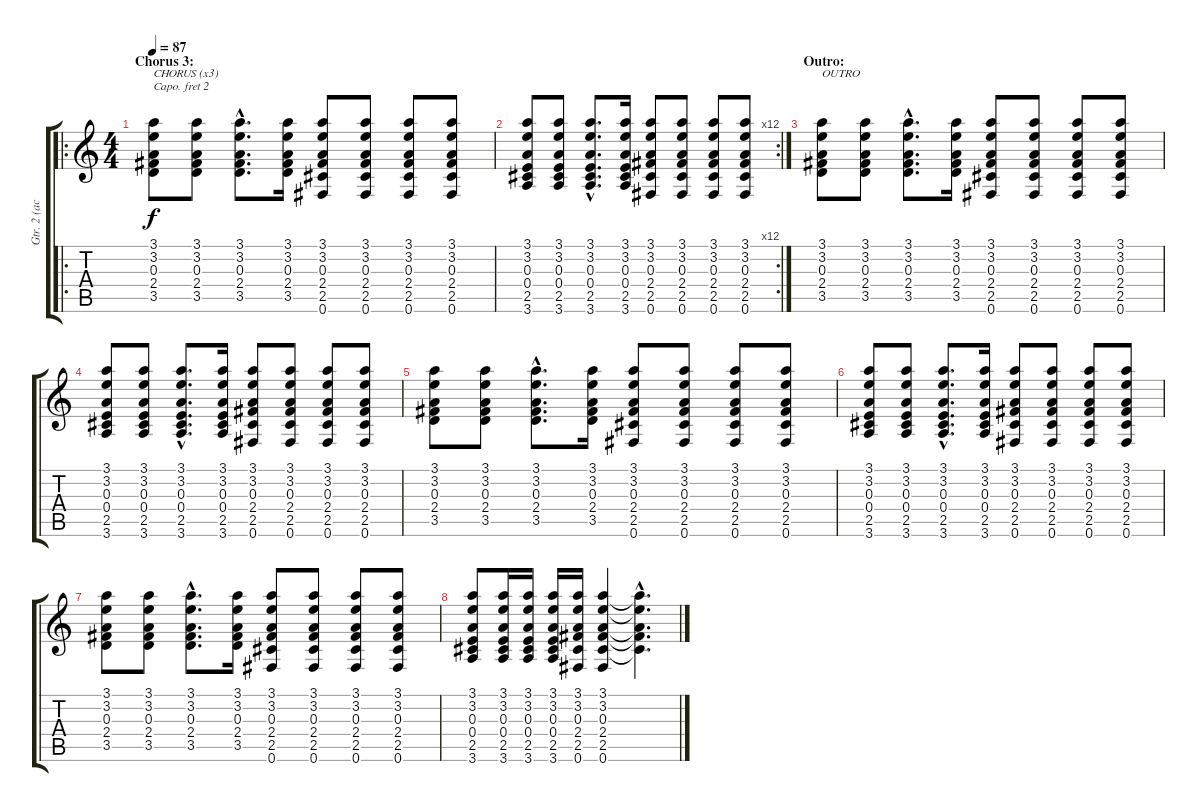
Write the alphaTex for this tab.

\track ("Gtr. 2 (acous.)" "Gtr. 2 (ac") {instrument acousticguitarsteel}
\staff {score tabs}
\capo 2
\tuning (E4 B3 G3 D3 A2 E2) {hide}
\ro
\ts (4 4)
\section ("" "Chorus 3:")
\tempo 87
\clef g2
\ks c
(3.1 3.2 0.3 2.4 3.5).8{txt "CHORUS (x3)" dy f} (3.1 3.2 0.3 2.4 3.5).8 (3.1{hac} 3.2{hac} 0.3{hac} 2.4{hac} 3.5{hac}).8{d} (3.1 3.2 0.3 2.4 3.5).16 (3.1 3.2 0.3 2.4 2.5 0.6).8 (3.1 3.2 0.3 2.4 2.5 0.6).8 (3.1 3.2 0.3 2.4 2.5 0.6).8 (3.1 3.2 0.3 2.4 2.5 0.6).8 |
\rc 12
(3.1 3.2 0.3 0.4 2.5 3.6).8 (3.1 3.2 0.3 0.4 2.5 3.6).8 (3.1{hac} 3.2{hac} 0.3{hac} 0.4{hac} 2.5{hac} 3.6{hac}).8{d} (3.1 3.2 0.3 0.4 2.5 3.6).16 (3.1 3.2 0.3 2.4 2.5 0.6).8 (3.1 3.2 0.3 2.4 2.5 0.6).8 (3.1 3.2 0.3 2.4 2.5 0.6).8 (3.1 3.2 0.3 2.4 2.5 0.6).8 |
\section ("" "Outro:")
(3.1 3.2 0.3 2.4 3.5).8{txt "OUTRO"} (3.1 3.2 0.3 2.4 3.5).8 (3.1{hac} 3.2{hac} 0.3{hac} 2.4{hac} 3.5{hac}).8{d} (3.1 3.2 0.3 2.4 3.5).16 (3.1 3.2 0.3 2.4 2.5 0.6).8 (3.1 3.2 0.3 2.4 2.5 0.6).8 (3.1 3.2 0.3 2.4 2.5 0.6).8 (3.1 3.2 0.3 2.4 2.5 0.6).8 |
(3.1 3.2 0.3 0.4 2.5 3.6).8 (3.1 3.2 0.3 0.4 2.5 3.6).8 (3.1{hac} 3.2{hac} 0.3{hac} 0.4{hac} 2.5{hac} 3.6{hac}).8{d} (3.1 3.2 0.3 0.4 2.5 3.6).16 (3.1 3.2 0.3 2.4 2.5 0.6).8 (3.1 3.2 0.3 2.4 2.5 0.6).8 (3.1 3.2 0.3 2.4 2.5 0.6).8 (3.1 3.2 0.3 2.4 2.5 0.6).8 |
(3.1 3.2 0.3 2.4 3.5).8 (3.1 3.2 0.3 2.4 3.5).8 (3.1{hac} 3.2{hac} 0.3{hac} 2.4{hac} 3.5{hac}).8{d} (3.1 3.2 0.3 2.4 3.5).16 (3.1 3.2 0.3 2.4 2.5 0.6).8 (3.1 3.2 0.3 2.4 2.5 0.6).8 (3.1 3.2 0.3 2.4 2.5 0.6).8 (3.1 3.2 0.3 2.4 2.5 0.6).8 |
(3.1 3.2 0.3 0.4 2.5 3.6).8 (3.1 3.2 0.3 0.4 2.5 3.6).8 (3.1{hac} 3.2{hac} 0.3{hac} 0.4{hac} 2.5{hac} 3.6{hac}).8{d} (3.1 3.2 0.3 0.4 2.5 3.6).16 (3.1 3.2 0.3 2.4 2.5 0.6).8 (3.1 3.2 0.3 2.4 2.5 0.6).8 (3.1 3.2 0.3 2.4 2.5 0.6).8 (3.1 3.2 0.3 2.4 2.5 0.6).8 |
(3.1 3.2 0.3 2.4 3.5).8 (3.1 3.2 0.3 2.4 3.5).8 (3.1{hac} 3.2{hac} 0.3{hac} 2.4{hac} 3.5{hac}).8{d} (3.1 3.2 0.3 2.4 3.5).16 (3.1 3.2 0.3 2.4 2.5 0.6).8 (3.1 3.2 0.3 2.4 2.5 0.6).8 (3.1 3.2 0.3 2.4 2.5 0.6).8 (3.1 3.2 0.3 2.4 2.5 0.6).8 |
(3.1 3.2 0.3 0.4 2.5 3.6).8 (3.1 3.2 0.3 0.4 2.5 3.6).16 (3.1 3.2 0.3 0.4 2.5 3.6).16 (3.1 3.2 0.3 0.4 2.5 3.6).16 (3.1 3.2 0.3 2.4 2.5 0.6).16 (3.1 3.2 0.3 2.4 2.5 0.6).4 (3.1{hac t} 3.2{hac t} 0.3{hac t} 2.4{hac t} 2.5{hac t}).4{d}
